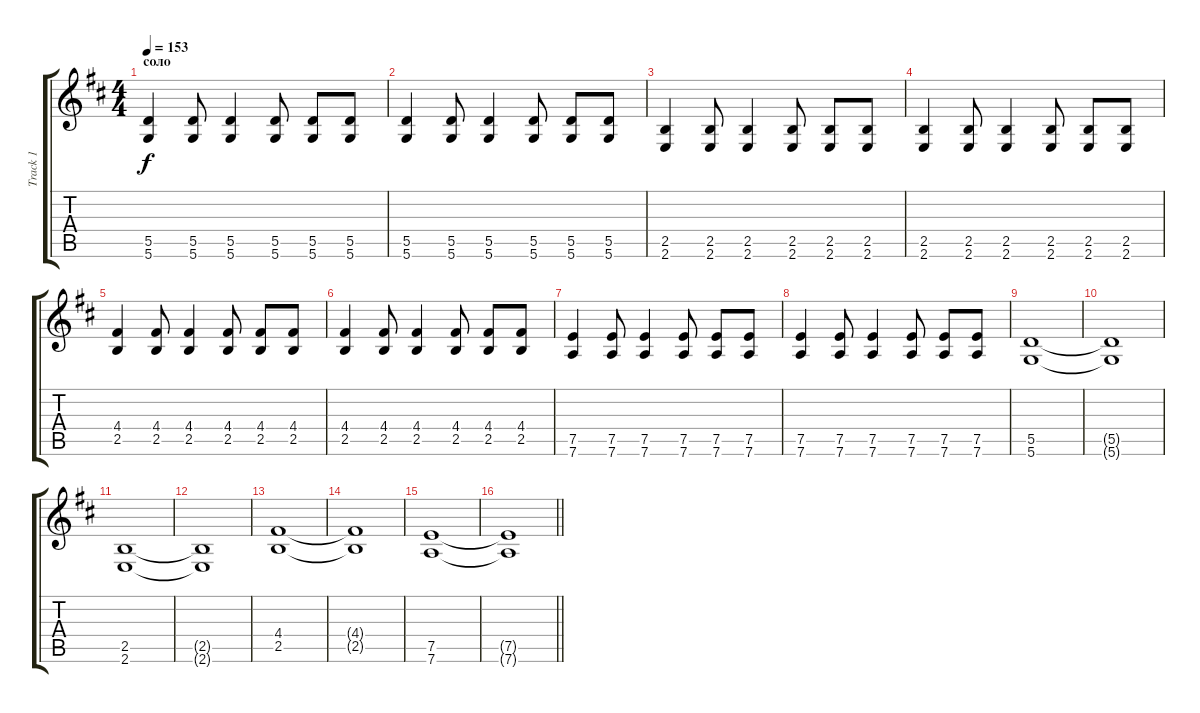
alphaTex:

\track ("Track 1" "Track 1") {instrument overdrivenguitar}
\staff {score tabs}
\tuning (E4 B3 G3 D3 A2 D2) {hide}
\ts (4 4)
\section ("" "соло")
\tempo 153
\clef g2
\ks bminor
(5.5 5.6).4{dy f} (5.5 5.6).8 (5.5 5.6).4 (5.5 5.6).8 (5.5 5.6).8 (5.5 5.6).8 |
(5.5 5.6).4 (5.5 5.6).8 (5.5 5.6).4 (5.5 5.6).8 (5.5 5.6).8 (5.5 5.6).8 |
(2.5 2.6).4 (2.5 2.6).8 (2.5 2.6).4 (2.5 2.6).8 (2.5 2.6).8 (2.5 2.6).8 |
(2.5 2.6).4 (2.5 2.6).8 (2.5 2.6).4 (2.5 2.6).8 (2.5 2.6).8 (2.5 2.6).8 |
(4.4 2.5).4 (4.4 2.5).8 (4.4 2.5).4 (4.4 2.5).8 (4.4 2.5).8 (4.4 2.5).8 |
(4.4 2.5).4 (4.4 2.5).8 (4.4 2.5).4 (4.4 2.5).8 (4.4 2.5).8 (4.4 2.5).8 |
(7.5 7.6).4 (7.5 7.6).8 (7.5 7.6).4 (7.5 7.6).8 (7.5 7.6).8 (7.5 7.6).8 |
(7.5 7.6).4 (7.5 7.6).8 (7.5 7.6).4 (7.5 7.6).8 (7.5 7.6).8 (7.5 7.6).8 |
(5.5 5.6).1 |
(5.5{t} 5.6{t}).1 |
(2.5 2.6).1 |
(2.5{t} 2.6{t}).1 |
(4.4 2.5).1 |
(4.4{t} 2.5{t}).1 |
(7.5 7.6).1 |
\barLineRight lightlight
(7.5{t} 7.6{t}).1
